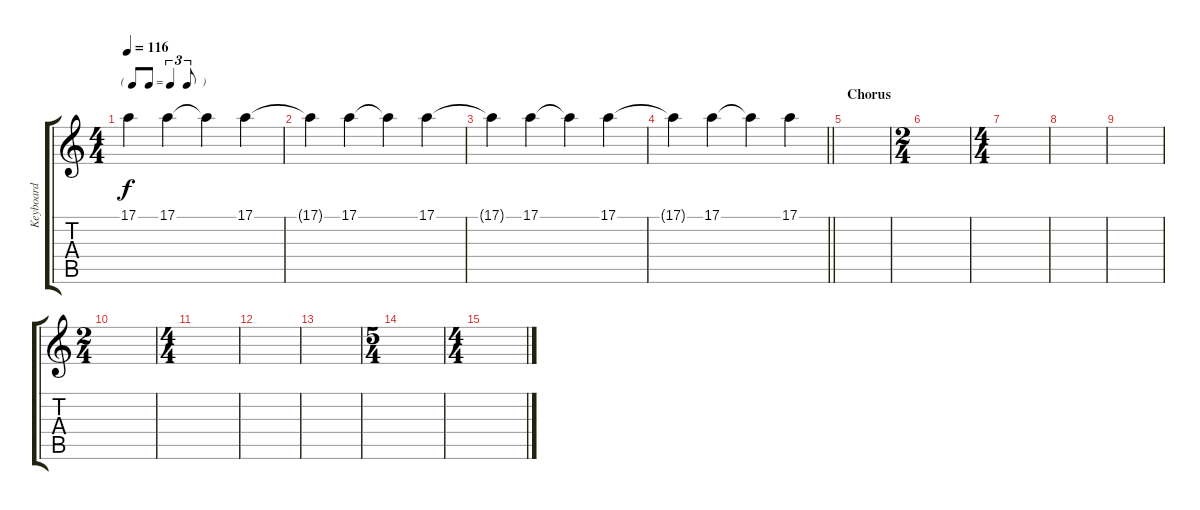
\track ("Keyboard" "Keyboard") {instrument acousticgrandpiano}
\staff {score tabs}
\tuning (E4 B3 G3 D3 A2 E2) {hide}
\ts (4 4)
\tf triplet8th
\tempo 116
\clef g2
\ks c
17.1{t}.4{dy f} 17.1.4 17.1{t}.4 17.1.4 |
17.1{t}.4 17.1.4 17.1{t}.4 17.1.4 |
17.1{t}.4 17.1.4 17.1{t}.4 17.1.4 |
\barLineRight lightlight
17.1{t}.4 17.1.4 17.1{t}.4 17.1.4 |
\section ("" "Chorus")
|
\ts (2 4)
|
\ts (4 4)
|
|
|
\ts (2 4)
|
\ts (4 4)
|
|
|
\ts (5 4)
|
\ts (4 4)
